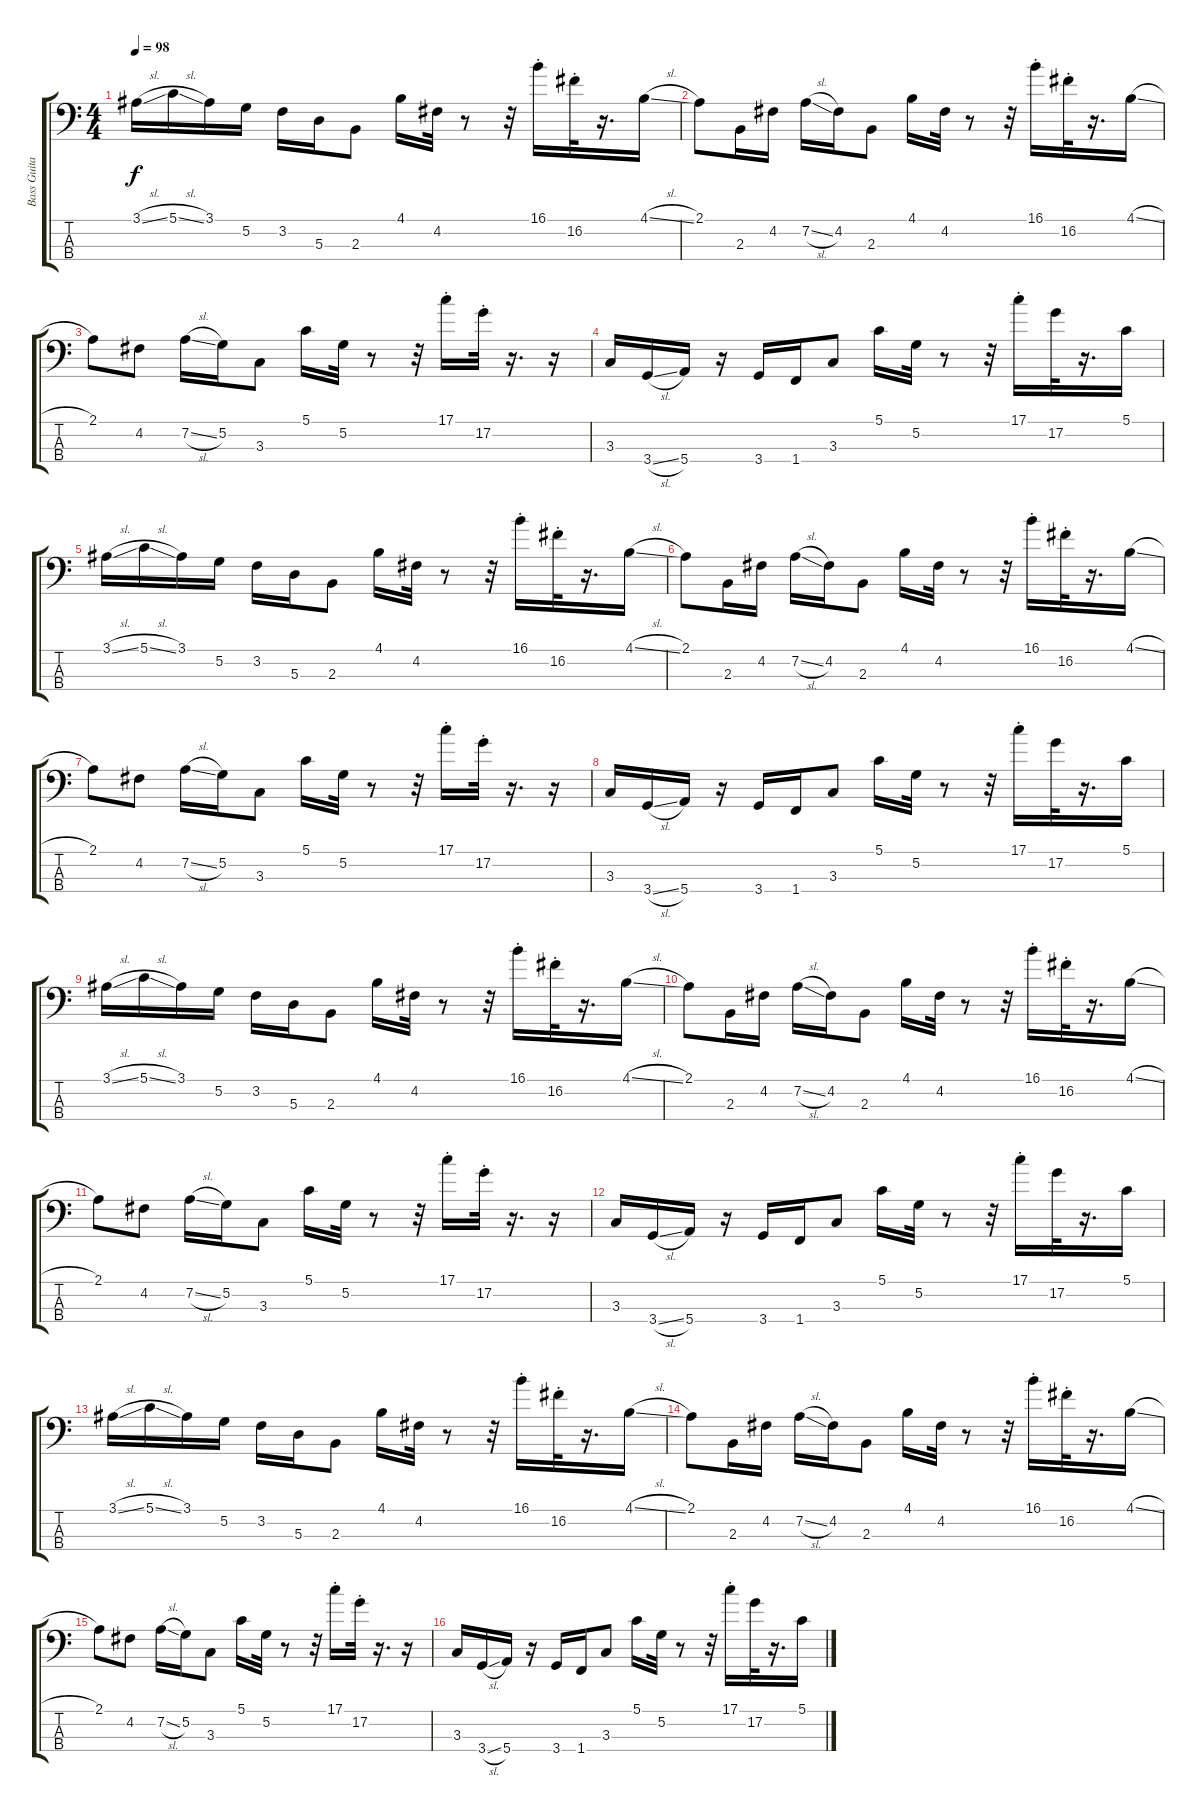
\track ("Bass Guitar" "Bass Guita") {instrument electricbassfinger}
\staff {score tabs}
\tuning (G2 D2 A1 E1) {hide}
\ts (4 4)
\tempo 98
\clef f4
\ks c
3.1{sl}.16{dy f} 5.1{sl}.16 3.1.16 5.2.16 3.2.16 5.3.16 2.3.8 4.1.16 4.2.32 r.8 r.32 16.1{st}.16 16.2{st}.32 r.16{d} 4.1{sl}.16 |
2.1.8 2.3.16 4.2.16 7.2{sl}.16 4.2.16 2.3.8 4.1.16 4.2.32 r.8 r.32 16.1{st}.16 16.2{st}.32 r.16{d} 4.1{sl}.16 |
2.1.8 4.2.8 7.2{sl}.16 5.2.16 3.3.8 5.1.16 5.2.32 r.8 r.32 17.1{st}.16 17.2{st}.32 r.16{d} r.16 |
3.3.16 3.4{sl}.16 5.4.16 r.16 3.4.16 1.4.16 3.3.8 5.1.16 5.2.32 r.8 r.32 17.1{st}.16 17.2.32 r.16{d} 5.1.16 |
3.1{sl}.16 5.1{sl}.16 3.1.16 5.2.16 3.2.16 5.3.16 2.3.8 4.1.16 4.2.32 r.8 r.32 16.1{st}.16 16.2{st}.32 r.16{d} 4.1{sl}.16 |
2.1.8 2.3.16 4.2.16 7.2{sl}.16 4.2.16 2.3.8 4.1.16 4.2.32 r.8 r.32 16.1{st}.16 16.2{st}.32 r.16{d} 4.1{sl}.16 |
2.1.8 4.2.8 7.2{sl}.16 5.2.16 3.3.8 5.1.16 5.2.32 r.8 r.32 17.1{st}.16 17.2{st}.32 r.16{d} r.16 |
3.3.16 3.4{sl}.16 5.4.16 r.16 3.4.16 1.4.16 3.3.8 5.1.16 5.2.32 r.8 r.32 17.1{st}.16 17.2.32 r.16{d} 5.1.16 |
3.1{sl}.16 5.1{sl}.16 3.1.16 5.2.16 3.2.16 5.3.16 2.3.8 4.1.16 4.2.32 r.8 r.32 16.1{st}.16 16.2{st}.32 r.16{d} 4.1{sl}.16 |
2.1.8 2.3.16 4.2.16 7.2{sl}.16 4.2.16 2.3.8 4.1.16 4.2.32 r.8 r.32 16.1{st}.16 16.2{st}.32 r.16{d} 4.1{sl}.16 |
2.1.8 4.2.8 7.2{sl}.16 5.2.16 3.3.8 5.1.16 5.2.32 r.8 r.32 17.1{st}.16 17.2{st}.32 r.16{d} r.16 |
3.3.16 3.4{sl}.16 5.4.16 r.16 3.4.16 1.4.16 3.3.8 5.1.16 5.2.32 r.8 r.32 17.1{st}.16 17.2.32 r.16{d} 5.1.16 |
3.1{sl}.16 5.1{sl}.16 3.1.16 5.2.16 3.2.16 5.3.16 2.3.8 4.1.16 4.2.32 r.8 r.32 16.1{st}.16 16.2{st}.32 r.16{d} 4.1{sl}.16 |
2.1.8 2.3.16 4.2.16 7.2{sl}.16 4.2.16 2.3.8 4.1.16 4.2.32 r.8 r.32 16.1{st}.16 16.2{st}.32 r.16{d} 4.1{sl}.16 |
2.1.8 4.2.8 7.2{sl}.16 5.2.16 3.3.8 5.1.16 5.2.32 r.8 r.32 17.1{st}.16 17.2{st}.32 r.16{d} r.16 |
3.3.16 3.4{sl}.16 5.4.16 r.16 3.4.16 1.4.16 3.3.8 5.1.16 5.2.32 r.8 r.32 17.1{st}.16 17.2.32 r.16{d} 5.1.16
